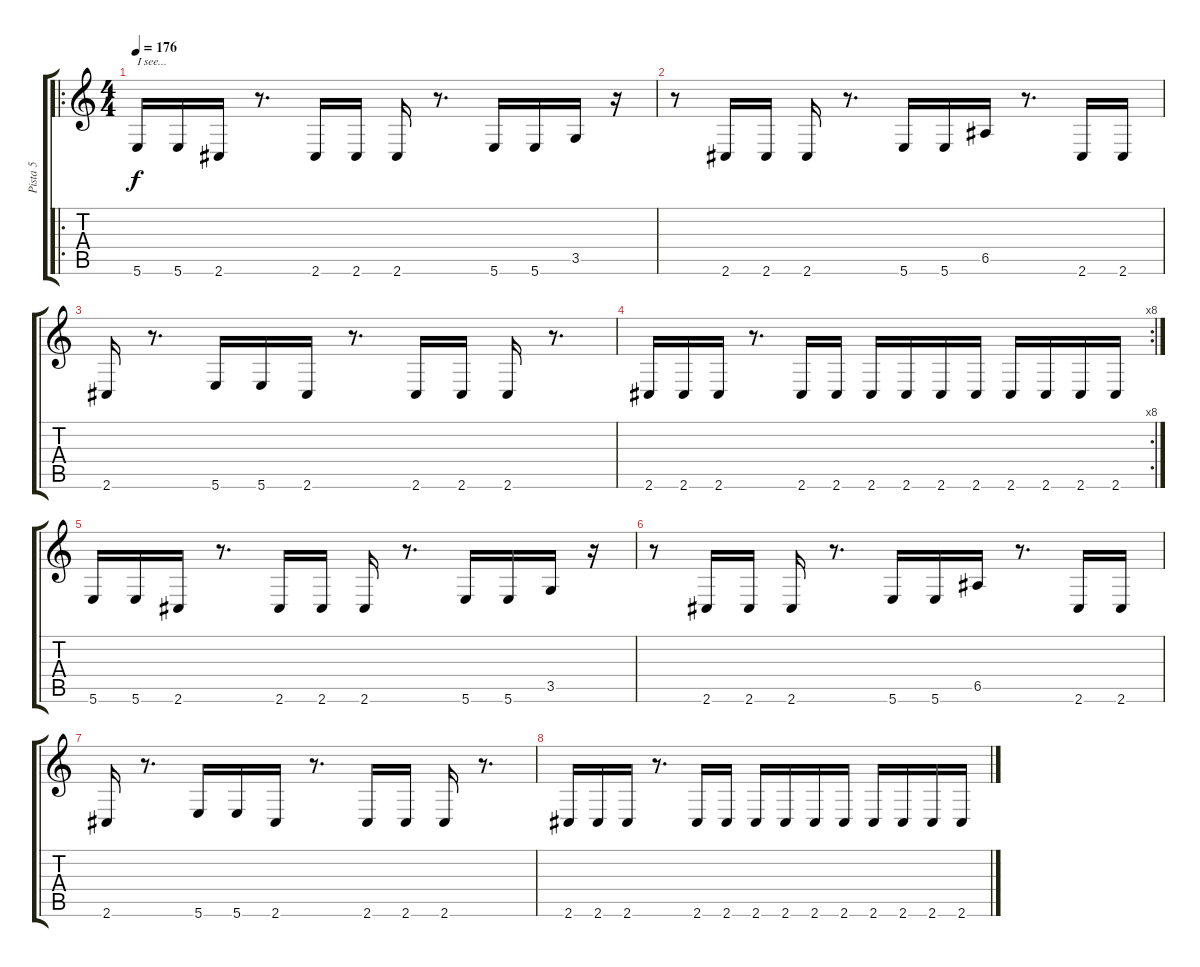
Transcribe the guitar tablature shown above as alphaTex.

\track ("Pista 5" "Pista 5") {instrument distortionguitar}
\staff {score tabs}
\tuning (B3 Gb3 D3 A2 E2 B1) {hide}
\ro
\ts (4 4)
\tempo 176
\clef g2
\ks c
5.6.16{txt "I see..." dy f} 5.6.16 2.6.16 r.8{d} 2.6.16 2.6.16 2.6.16 r.8{d} 5.6.16 5.6.16 3.5.16 r.16 |
r.8 2.6.16 2.6.16 2.6.16 r.8{d} 5.6.16 5.6.16 6.5.16 r.8{d} 2.6.16 2.6.16 |
2.6.16 r.8{d} 5.6.16 5.6.16 2.6.16 r.8{d} 2.6.16 2.6.16 2.6.16 r.8{d} |
\rc 8
2.6.16 2.6.16 2.6.16 r.8{d} 2.6.16 2.6.16 2.6.16 2.6.16 2.6.16 2.6.16 2.6.16 2.6.16 2.6.16 2.6.16 |
5.6.16 5.6.16 2.6.16 r.8{d} 2.6.16 2.6.16 2.6.16 r.8{d} 5.6.16 5.6.16 3.5.16 r.16 |
r.8 2.6.16 2.6.16 2.6.16 r.8{d} 5.6.16 5.6.16 6.5.16 r.8{d} 2.6.16 2.6.16 |
2.6.16 r.8{d} 5.6.16 5.6.16 2.6.16 r.8{d} 2.6.16 2.6.16 2.6.16 r.8{d} |
2.6.16 2.6.16 2.6.16 r.8{d} 2.6.16 2.6.16 2.6.16 2.6.16 2.6.16 2.6.16 2.6.16 2.6.16 2.6.16 2.6.16
